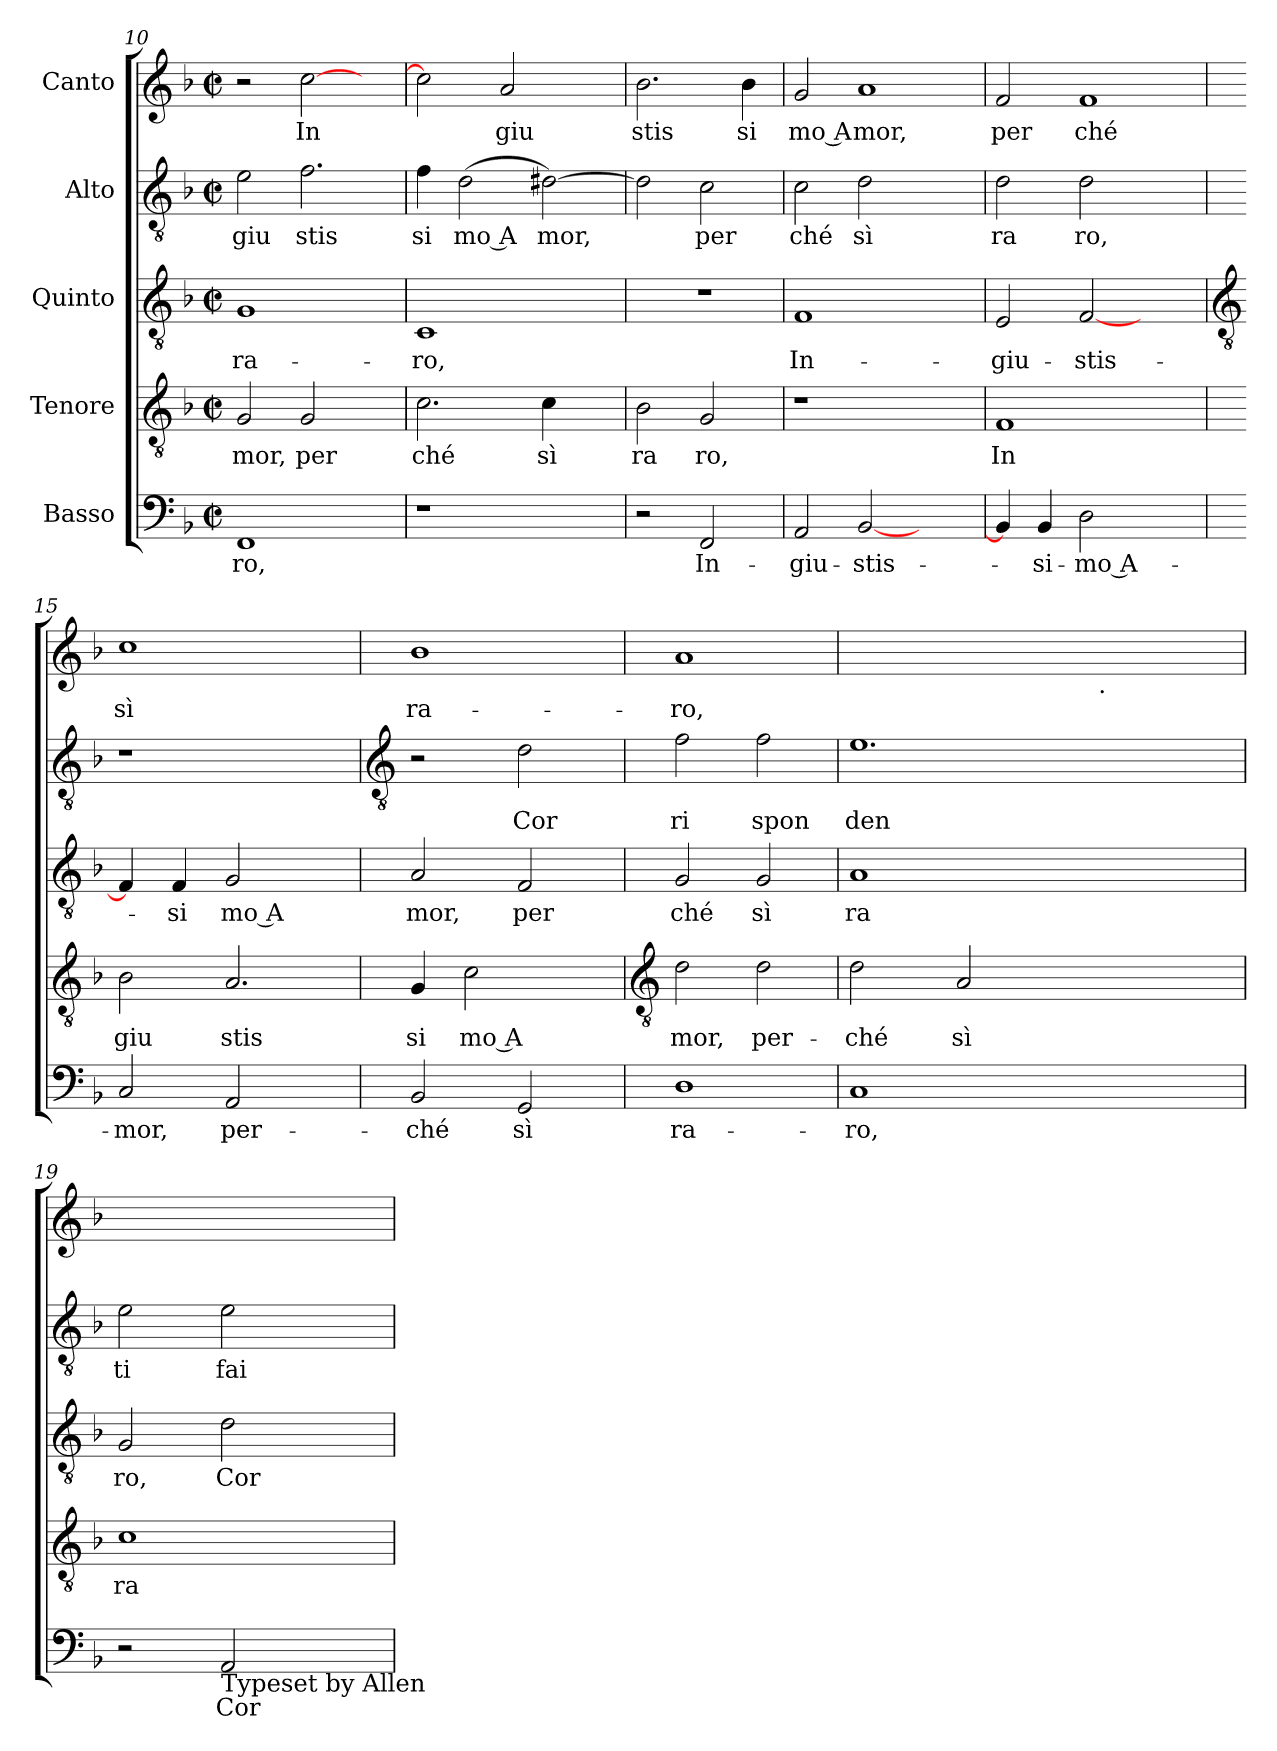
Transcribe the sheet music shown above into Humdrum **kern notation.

**kern	**text	**kern	**text	**kern	**text	**kern	**text	**kern	**text
*part5	*part5	*part4	*part4	*part3	*part3	*part2	*part2	*part1	*part1
*staff5	*staff5	*staff4	*staff4	*staff3	*staff3	*staff2	*staff2	*staff1	*staff1
*I"Basso	*	*I"Tenore	*	*I"Quinto	*	*I"Alto	*	*I"Canto	*
*clefF4	*	*clefGv2	*	*clefGv2	*	*clefGv2	*	*clefG2	*
*ITrd-3c-5	*	*ITrd-3c-5	*	*	*	*ITrd-3c-5	*	*ITrd-3c-5	*
*k[b-e-]	*	*k[b-e-]	*	*k[b-]	*	*k[b-e-]	*	*k[b-e-]	*
*B-:	*	*B-:	*	*F:	*	*B-:	*	*B-:	*
*M2/2	*	*M2/2	*	*M2/2	*	*M2/2	*	*M2/2	*
*met(c|)	*	*met(c|)	*	*met(c|)	*	*met(c|)	*	*met(c|)	*
=10	=10	=10	=10	=10	=10	=10	=10	=10	=10
!	!LO:LY:b	!	!LO:LY:b	!	!LO:LY:b	!	!LO:LY:b	!	!
1BB-	-ro,	2c/	mor,	1G	ra-	2a\	giu	2r	.
!	!	!	!LO:LY:b	!	!	!	!LO:LY:b	!	!LO:LY:b
.	.	2c/	per	.	.	2.b-\	stis	[2ff\	In
4ryy	.	4ryy	.	4ryy	.	.	.	4ryy	.
=11	=11	=11	=11	=11	=11	=11	=11	=11	=11
!	!	!	!LO:LY:b	!	!LO:LY:b	!	!LO:LY:b	!	!
1r	.	2.f\	ché	1C	-ro,	4b-\	si	2ff\]	.
!	!	!	!	!	!	!	!LO:LY:b	!	!
.	.	.	.	.	.	(>2g\	mo A	.	.
!	!	!	!	!	!	!	!	!	!LO:LY:b
.	.	.	.	.	.	.	.	2dd/	giu
!	!	!	!LO:LY:b	!	!	!	!LO:LY:b	!	!
.	.	4f\	sì	.	.	[2g#X\)	mor,	.	.
4ryy	.	4ryy	.	4ryy	.	.	.	4ryy	.
=12	=12	=12	=12	=12	=12	=12	=12	=12	=12
!	!	!	!LO:LY:b	!	!	!	!	!	!LO:LY:b
2r	.	2e-\	ra	1r	.	2g#\]	.	2.ee-\	stis
!	!LO:LY:b	!	!LO:LY:b	!	!	!	!LO:LY:b	!	!
2BB-/	In-	2c/	ro,	.	.	2f\	per	.	.
!	!	!	!	!	!	!	!	!	!LO:LY:b
.	.	.	.	.	.	.	.	4ee-\	si
=13	=13	=13	=13	=13	=13	=13	=13	=13	=13
!	!LO:LY:b	!	!	!	!LO:LY:b	!	!LO:LY:b	!	!LO:LY:b
2D/	-giu-	1r	.	1F	In-	2f\	ché	2cc/	mo A
!	!LO:LY:b	!	!	!	!	!	!LO:LY:b	!	!LO:LY:b
[2E-/	-stis-	.	.	.	.	2g\	sì	1dd	mor,
2ryy	.	2ryy	.	2ryy	.	2ryy	.	.	.
=14	=14	=14	=14	=14	=14	=14	=14	=14	=14
!	!	!	!LO:LY:b	!	!LO:LY:b	!	!LO:LY:b	!	!LO:LY:b
4E-/]	.	1B-	In	2E/	-giu-	2g\	ra	2b-/	per
!	!LO:LY:b	!	!	!	!	!	!	!	!
4E-/	-si-	.	.	.	.	.	.	.	.
!	!LO:LY:b	!	!	!	!LO:LY:b	!	!LO:LY:b	!	!LO:LY:b
2G\	-mo A-	.	.	[2F/	-stis-	2g\	ro,	1b-	ché
2ryy	.	2ryy	.	2ryy	.	2ryy	.	.	.
!!LO:LB:g=z
=15	=15	=15	=15	=15	=15	=15	=15	=15	=15
*	*	*	*	*clefGv2	*	*	*	*	*
!	!LO:LY:b	!	!LO:LY:b	!	!	!	!	!	!LO:LY:b
2F/	-mor,	2e-\	giu	4F/]	.	1r	.	1ff	sì
!	!	!	!	!	!LO:LY:b	!	!	!	!
.	.	.	.	4F/	-si	.	.	.	.
!	!LO:LY:b	!	!LO:LY:b	!	!LO:LY:b	!	!	!	!
2D/	per-	2.d/	stis	2G/	mo A	.	.	.	.
4ryy	.	.	.	4ryy	.	4ryy	.	4ryy	.
!!LO:LB:g=z
=16	=16	=16	=16	=16	=16	=16	=16	=16	=16
*	*	*	*	*	*	*clefGv2	*	*	*
!	!LO:LY:b	!	!LO:LY:b	!	!LO:LY:b	!	!	!	!LO:LY:b
2E-/	-ché	4c/	si	2A/	mor,	2r	.	1ee-	ra-
!	!	!	!LO:LY:b	!	!	!	!	!	!
.	.	2f\	mo A	.	.	.	.	.	.
!	!LO:LY:b	!	!	!	!LO:LY:b	!	!LO:LY:b	!	!
2C/	sì	.	.	2F/	per	2g\	Cor	.	.
.	.	4ryy	.	.	.	.	.	.	.
!!LO:LB:g=z
=17	=17	=17	=17	=17	=17	=17	=17	=17	=17
*	*	*clefGv2	*	*	*	*	*	*	*
!	!LO:LY:b	!	!LO:LY:b	!	!LO:LY:b	!	!LO:LY:b	!	!LO:LY:b
1G	ra-	2g\	mor,	2G/	ché	2b-\	ri	1dd	-ro,
!	!	!	!LO:LY:b	!	!LO:LY:b	!	!LO:LY:b	!	!
.	.	2g\	per-	2G/	sì	2b-\	spon	.	.
=18	=18	=18	=18	=18	=18	=18	=18	=18	=18
!	!LO:LY:b	!	!LO:LY:b	!	!LO:LY:b	!	!LO:LY:b	!	!
1F	-ro,	2g\	-ché	1A	ra	1.a	den	4ryy	.
.	.	.	.	.	.	.	.	4ryy	.
!	!	!	!LO:LY:b	!	!	!	!	!	!
.	.	2d/	sì	.	.	.	.	4ryy	.
.	.	.	.	.	.	.	.	32ryy	.
.	.	.	.	.	.	.	.	32ryy	.
.	.	.	.	.	.	.	.	32ryy	.
.	.	.	.	.	.	.	.	32ryy	.
.	.	.	.	.	.	.	.	32ryy	.
.	.	.	.	.	.	.	.	32ryy	.
!	!	!	!	!	!	!	!	!LO:TX:b:t=.	!
.	.	.	.	.	.	.	.	32ryy	.
.	.	.	.	.	.	.	.	4ryy	.
2ryy	.	2ryy	.	2ryy	.	.	.	.	.
.	.	.	.	.	.	.	.	4ryy	.
.	.	.	.	.	.	.	.	32ryy	.
=19	=19	=19	=19	=19	=19	=19	=19	=19	=19
!	!	!	!LO:LY:b	!	!LO:LY:b	!	!LO:LY:b	!	!
2r	.	1f	ra-	2G/	ro,	2a\	ti	4ryy	.
.	.	.	.	.	.	.	.	4ryy	.
!LO:TX:b:t=Typeset by Allen	!	!	!	!	!	!	!	!	!
!	!LO:LY:b	!	!	!	!LO:LY:b	!	!LO:LY:b	!	!
2D/	Cor-	.	.	2d\	Cor	2a\	fai	4ryy	.
.	.	.	.	.	.	.	.	32ryy	.
.	.	.	.	.	.	.	.	4ryy	.
32ryy	.	32ryy	.	32ryy	.	32ryy	.	.	.
=	=	=	=	=	=	=	=	=	=
*-	*-	*-	*-	*-	*-	*-	*-	*-	*-
